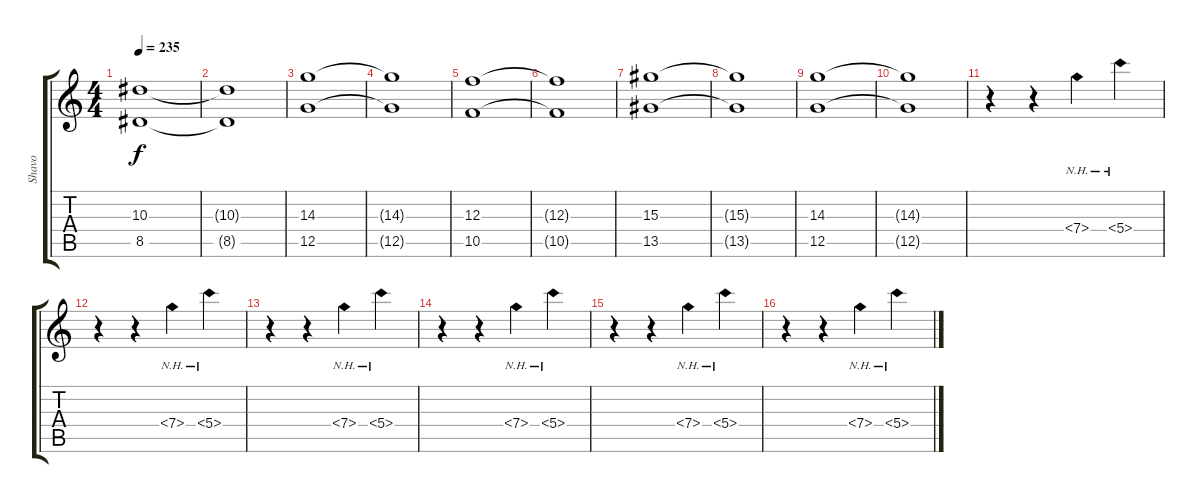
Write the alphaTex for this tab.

\track ("Shavo" "Shavo") {instrument distortionguitar}
\staff {score tabs}
\tuning (D4 A3 F3 C3 G2 C2) {hide}
\ts (4 4)
\tempo 235
\clef g2
\ks c
(10.3 8.5).1{dy f} |
(10.3{t} 8.5{t}).1 |
(14.3 12.5).1{instrument distortionguitar} |
(14.3{t} 12.5{t}).1 |
(12.3 10.5).1 |
(12.3{t} 10.5{t}).1 |
(15.3 13.5).1 |
(15.3{t} 13.5{t}).1 |
(14.3 12.5).1 |
(14.3{t} 12.5{t}).1 |
r.4 r.4 7.4{nh}.4 5.4{nh}.4 |
r.4 r.4 7.4{nh}.4 5.4{nh}.4 |
r.4 r.4 7.4{nh}.4 5.4{nh}.4 |
r.4 r.4 7.4{nh}.4 5.4{nh}.4 |
r.4 r.4 7.4{nh}.4 5.4{nh}.4 |
r.4 r.4 7.4{nh}.4 5.4{nh}.4
